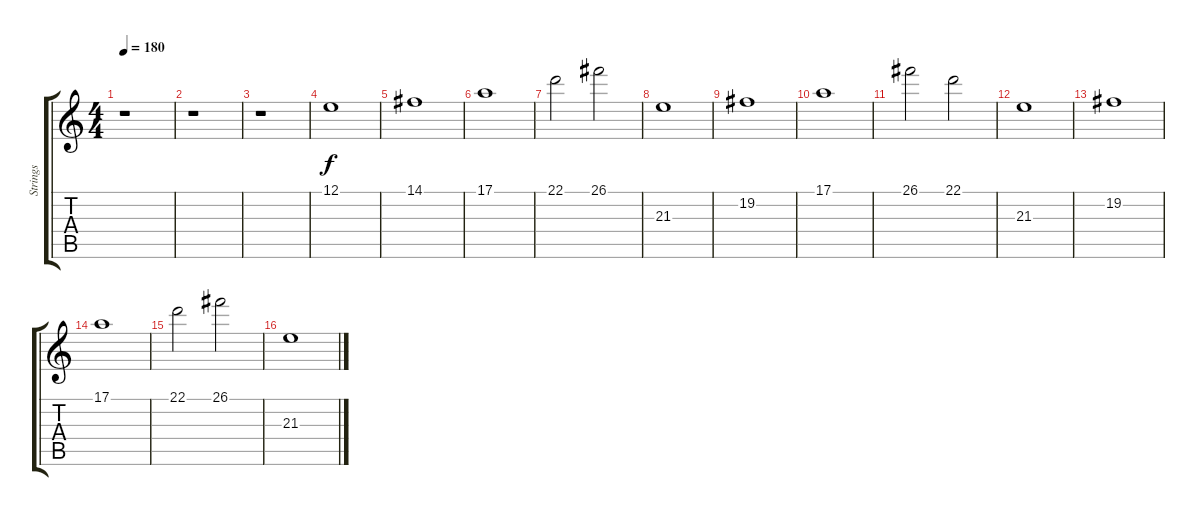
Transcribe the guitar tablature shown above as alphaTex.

\track ("Strings" "Strings") {instrument stringensemble1}
\staff {score tabs}
\tuning (E4 B3 G3 D3 A2 E2) {hide}
\ts (4 4)
\tempo 180
\clef g2
\ks c
r.1{dy f} |
r.1 |
r.1 |
12.1.1 |
14.1.1 |
17.1.1 |
22.1.2 26.1.2 |
21.3.1 |
19.2.1 |
17.1.1 |
26.1.2 22.1.2 |
21.3.1 |
19.2.1 |
17.1.1 |
22.1.2 26.1.2 |
21.3.1
